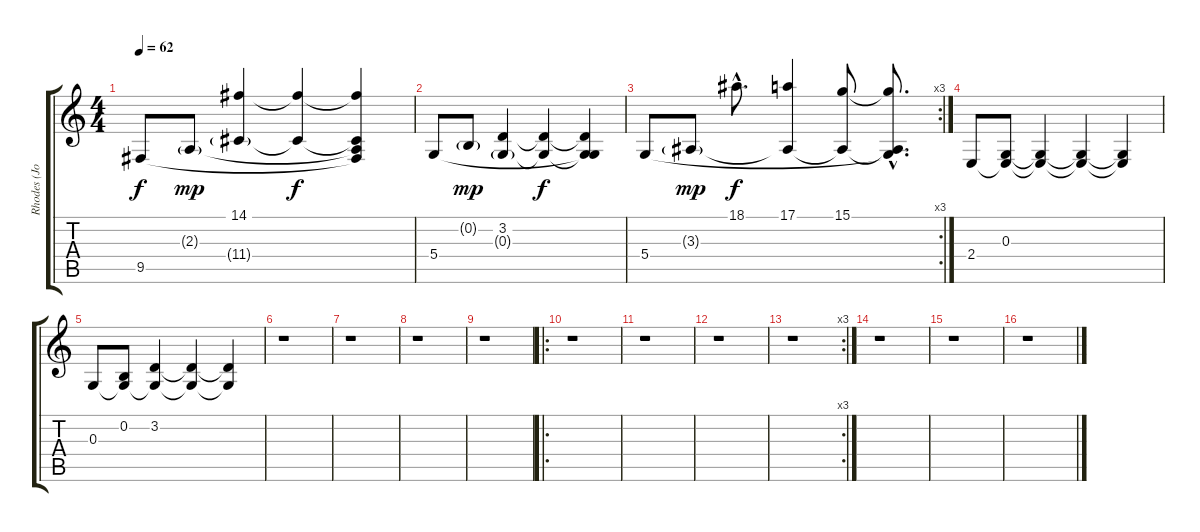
\track ("Rhodes (Joe)" "Rhodes (Jo") {instrument electricpiano1}
\staff {score tabs}
\tuning (E4 B3 G3 D3 A2 E2) {hide}
\ts (4 4)
\tempo 62
\clef g2
\ks c
9.5.8{dy f} 2.3{g}.8{dy mp} (14.1 11.4{g}).4 (14.1{t} 11.4{t}).4{dy f} (14.1{t} 2.3{t} 11.4{t} 9.5{t}).4 |
5.4.8 0.2{g}.8{dy mp} (3.2 0.3{g}).4 (3.2{t} 0.3{t}).4{dy f} (3.2{t} 0.3{t} 5.4{t}).4 |
\rc 3
5.4.8 3.3{g}.8{dy mp} 18.1{hac}.8{d dy f} (17.1 3.3{t}).4 (15.1 3.3{t}).8 (15.1{hac t} 3.3{hac t} 5.4{hac t}).8{d} |
2.4.8 (0.3 2.4{t}).8 (0.3{t} 2.4{t}).4 (0.3{t} 2.4{t}).4 (0.3{t} 2.4{t}).4 |
0.3.8 (0.2 0.3{t}).8 (3.2 0.3{t}).4 (3.2{t} 0.3{t}).4 (3.2{t} 0.3{t}).4 |
r.1 |
r.1 |
r.1 |
r.1 |
\ro
r.1 |
r.1 |
r.1 |
\rc 3
r.1 |
r.1 |
r.1 |
r.1
